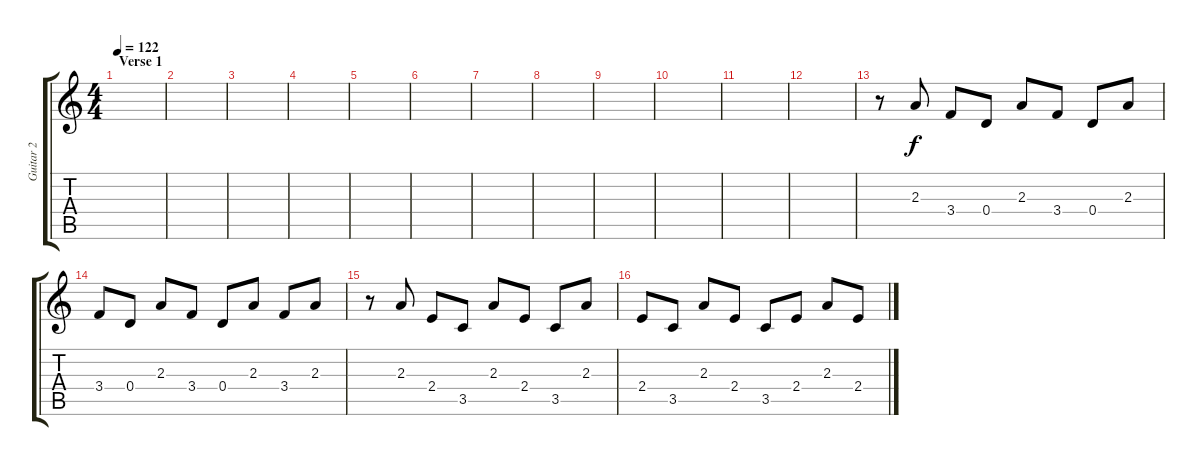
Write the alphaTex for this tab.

\track ("Guitar 2" "Guitar 2") {instrument distortionguitar}
\staff {score tabs}
\tuning (E4 B3 G3 D3 A2 E2) {hide}
\ts (4 4)
\section ("" "Verse 1")
\tempo 122
\clef g2
\ks c
|
|
|
|
|
|
|
|
|
|
|
|
r.8{volume 10 instrument electricguitarclean} 2.3.8 3.4.8 0.4.8 2.3.8 3.4.8 0.4.8 2.3.8 |
3.4.8 0.4.8 2.3.8 3.4.8 0.4.8 2.3.8 3.4.8 2.3.8 |
r.8 2.3.8 2.4.8 3.5.8 2.3.8 2.4.8 3.5.8 2.3.8 |
2.4.8 3.5.8 2.3.8 2.4.8 3.5.8 2.4.8 2.3.8 2.4.8
